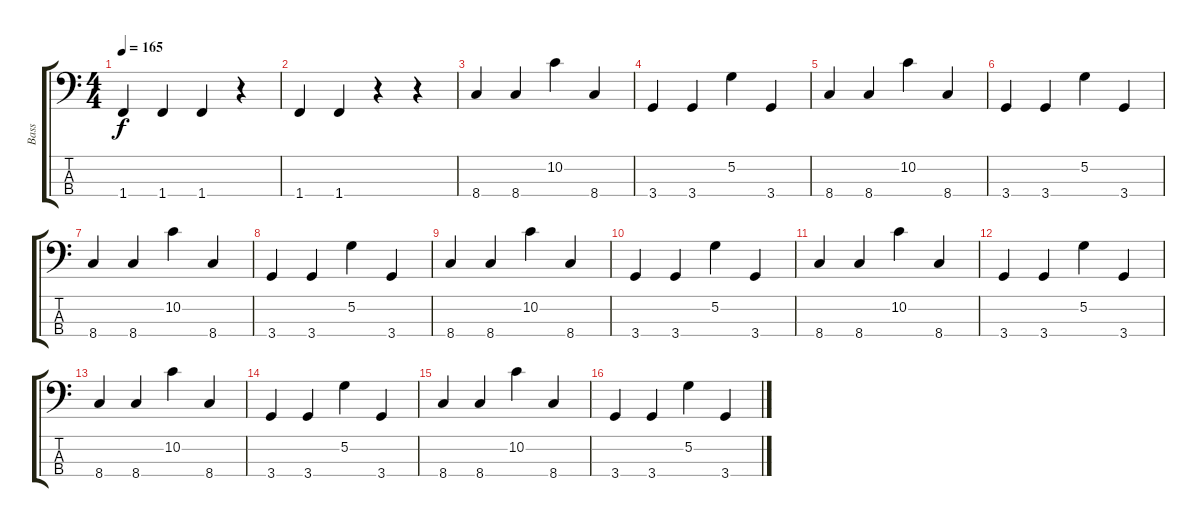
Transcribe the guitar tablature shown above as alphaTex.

\track ("Bass" "Bass") {instrument electricbasspick}
\staff {score tabs}
\tuning (G2 D2 A1 E1) {hide}
\ts (4 4)
\tempo 165
\clef f4
\ks c
1.4.4{dy f} 1.4.4 1.4.4 r.4 |
1.4.4 1.4.4 r.4 r.4 |
8.4.4 8.4.4 10.2.4 8.4.4 |
3.4.4 3.4.4 5.2.4 3.4.4 |
8.4.4 8.4.4 10.2.4 8.4.4 |
3.4.4 3.4.4 5.2.4 3.4.4 |
8.4.4 8.4.4 10.2.4 8.4.4 |
3.4.4 3.4.4 5.2.4 3.4.4 |
8.4.4 8.4.4 10.2.4 8.4.4 |
3.4.4 3.4.4 5.2.4 3.4.4 |
8.4.4 8.4.4 10.2.4 8.4.4 |
3.4.4 3.4.4 5.2.4 3.4.4 |
8.4.4 8.4.4 10.2.4 8.4.4 |
3.4.4 3.4.4 5.2.4 3.4.4 |
8.4.4 8.4.4 10.2.4 8.4.4 |
3.4.4 3.4.4 5.2.4 3.4.4
